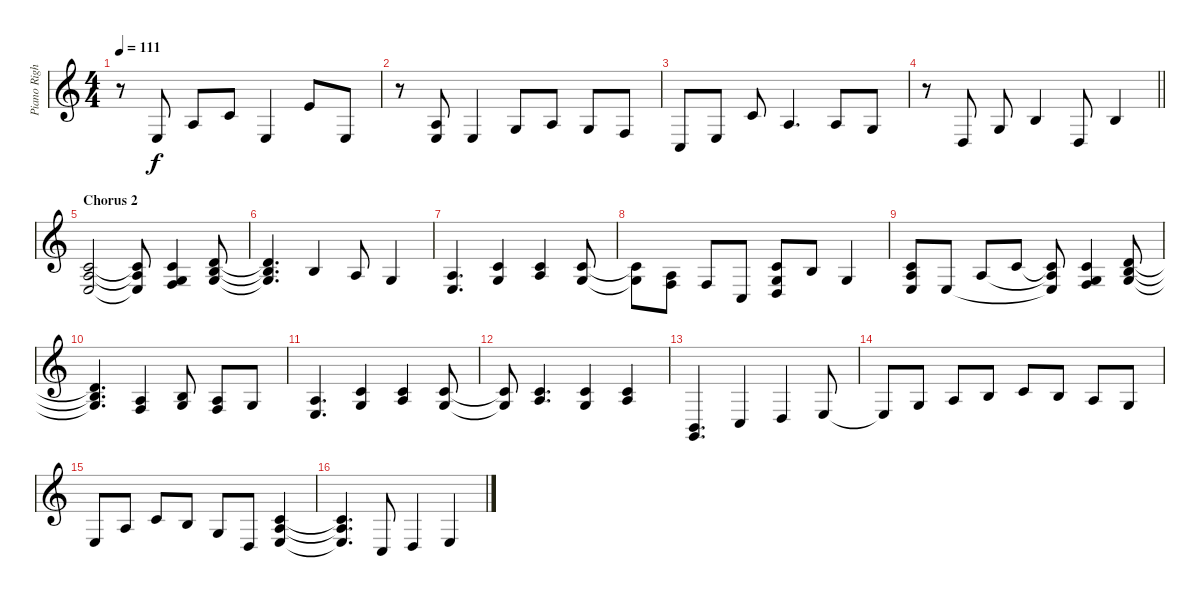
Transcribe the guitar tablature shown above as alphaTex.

\track ("Piano Right Hand" "Piano Righ") {instrument acousticgrandpiano}
\staff {score}
\tuning (E4 B3 G3 D3 A2 E2) {hide}
\ts (4 4)
\tempo 111
\clef g2
\ks c
r.8{dy f} 2.4.8 7.4.8 5.3.8 7.5.4 0.1.8 2.4.8 |
r.8 (2.3 2.4).8 2.4.4 0.3.8 7.4.8 0.3.8 3.4.8 |
3.5.8 2.4.8 1.2.8 2.3.4{d} 2.3.8 5.4.8 |
\barLineRight lightlight
r.8 0.4.8 5.4.8 4.3.4 5.5.8 0.2.4 |
\section ("" "Chorus 2")
(1.2 2.3 2.4).2 (1.2{t} 2.3{t} 2.4{t}).8 (1.2 0.3 3.4).4 (0.2 0.3 12.4).8 |
(0.2{t} 0.3{t} 12.4{t}).4{d} 0.2.4 2.3.8 0.3.4 |
(2.3 2.4).4{d} (1.2 0.3).4 (1.2 2.3).4 (1.2 0.3).8 |
(1.2{t} 0.3{t}).8{beam Down} (2.3 3.4).8{beam Down} 3.4.8 3.5.8 (1.2 0.3 0.4).8 0.2.8 0.3.4 |
(1.2 2.3 2.4).8{bd 240} 2.4.8 2.3.8 1.2.8 (1.2{t} 2.3{t} 2.4{t}).8 (1.2 0.3 3.4).4 (0.2 0.3 12.4).8 |
(0.2{t} 0.3{t} 12.4{t}).4{d} (2.3 3.4).4 (0.2 0.3).8 (7.4 8.5).8 0.3.8 |
(7.5 17.6).4{d bu 240} (1.2 5.4).4 (1.2 7.4).4 (1.2 0.3).8 |
(1.2{t} 0.3{t}).8 (1.2 7.4).4{d} (1.2 0.3).4 (1.2 2.3).4 |
(2.5 3.6).4{d} 3.5.4 0.4.4 2.4.8 |
2.4{t}.8 0.3.8 2.3.8 0.2.8 1.2.8 0.2.8 7.4.8 5.4.8 |
2.4.8 2.3.8 1.2.8 0.2.8 0.3.8 0.4.8 (1.2 2.3 2.4).4 |
(1.2{t} 2.3{t} 2.4{t}).4{d} 3.5.8 5.5.4 7.5.4
